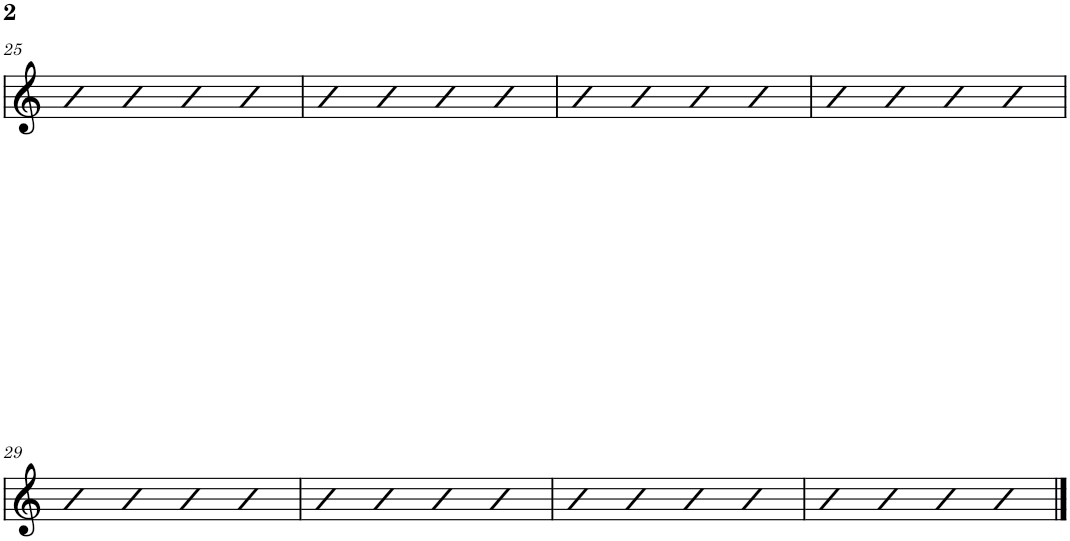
**kern	**kern
*part1	*part1
*staff2	*staff1
*I"Piano	*
*I'Pno.	*
!!LO:PB:g=z
*clefF4	*clefG2
*k[]	*k[]
*M4/4	*M4/4
=25	=25
1r	4b
.	4b
.	4b
.	4b
=26	=26
1r	4b
.	4b
.	4b
.	4b
=27	=27
1r	4b
.	4b
.	4b
.	4b
=28	=28
1r	4b
.	4b
.	4b
.	4b
!!LO:LB:g=z
=29	=29
1r	4b
.	4b
.	4b
.	4b
=30	=30
1r	4b
.	4b
.	4b
.	4b
=31	=31
1r	4b
.	4b
.	4b
.	4b
=32	=32
1r	4b
.	4b
.	4b
.	4b
==	==
*-	*-
